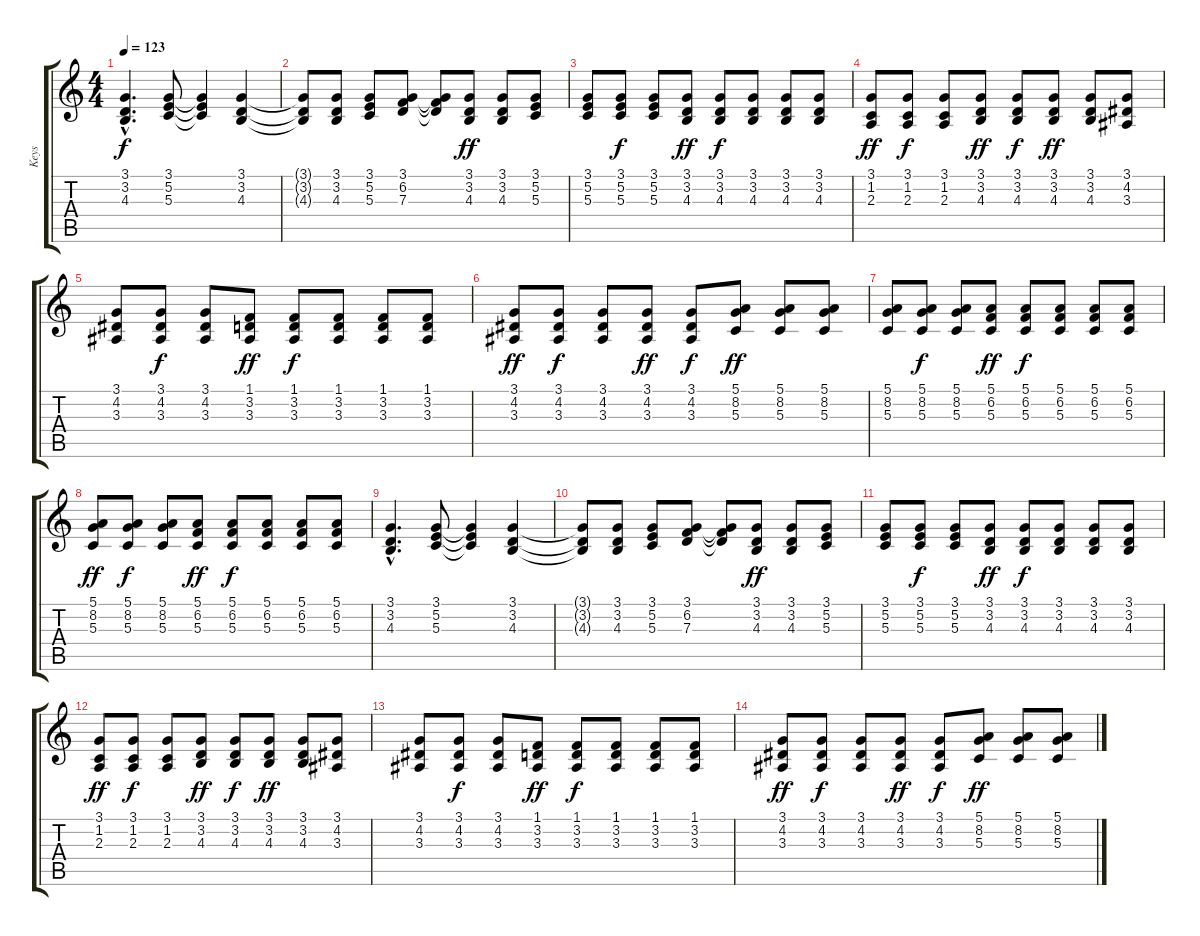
\track ("Keys" "Keys") {instrument electricgrandpiano}
\staff {score tabs}
\tuning (E4 B3 G3 D3 A2 E2) {hide}
\ts (4 4)
\tempo 123
\clef g2
\ks c
(3.1{hac} 3.2{hac} 4.3{hac}).4{d dy f} (3.1 5.2 5.3).8 (3.1{t} 5.2{t} 5.3{t}).4 (3.1 3.2 4.3).4 |
(3.1{t} 3.2{t} 4.3{t}).8 (3.1 3.2 4.3).8 (3.1 5.2 5.3).8 (3.1 6.2 7.3).8 (3.1{t} 6.2{t} 7.3{t}).8 (3.1 3.2 4.3).8{dy ff} (3.1 3.2 4.3).8 (3.1 5.2 5.3).8 |
(3.1 5.2 5.3).8 (3.1 5.2 5.3).8{dy f} (3.1 5.2 5.3).8 (3.1 3.2 4.3).8{dy ff} (3.1 3.2 4.3).8{dy f} (3.1 3.2 4.3).8 (3.1 3.2 4.3).8 (3.1 3.2 4.3).8 |
(3.1 1.2 2.3).8{dy ff} (3.1 1.2 2.3).8{dy f} (3.1 1.2 2.3).8 (3.1 3.2 4.3).8{dy ff} (3.1 3.2 4.3).8{dy f} (3.1 3.2 4.3).8{dy ff} (3.1 3.2 4.3).8 (3.1 4.2 3.3).8 |
(3.1 4.2 3.3).8 (3.1 4.2 3.3).8{dy f} (3.1 4.2 3.3).8 (1.1 3.2 3.3).8{dy ff} (1.1 3.2 3.3).8{dy f} (1.1 3.2 3.3).8 (1.1 3.2 3.3).8 (1.1 3.2 3.3).8 |
(3.1 4.2 3.3).8{dy ff} (3.1 4.2 3.3).8{dy f} (3.1 4.2 3.3).8 (3.1 4.2 3.3).8{dy ff} (3.1 4.2 3.3).8{dy f} (5.1 8.2 5.3).8{dy ff} (5.1 8.2 5.3).8 (5.1 8.2 5.3).8 |
(5.1 8.2 5.3).8 (5.1 8.2 5.3).8{dy f} (5.1 8.2 5.3).8 (5.1 6.2 5.3).8{dy ff} (5.1 6.2 5.3).8{dy f} (5.1 6.2 5.3).8 (5.1 6.2 5.3).8 (5.1 6.2 5.3).8 |
(5.1 8.2 5.3).8{dy ff} (5.1 8.2 5.3).8{dy f} (5.1 8.2 5.3).8 (5.1 6.2 5.3).8{dy ff} (5.1 6.2 5.3).8{dy f} (5.1 6.2 5.3).8 (5.1 6.2 5.3).8 (5.1 6.2 5.3).8 |
(3.1{hac} 3.2{hac} 4.3{hac}).4{d} (3.1 5.2 5.3).8 (3.1{t} 5.2{t} 5.3{t}).4 (3.1 3.2 4.3).4 |
(3.1{t} 3.2{t} 4.3{t}).8 (3.1 3.2 4.3).8 (3.1 5.2 5.3).8 (3.1 6.2 7.3).8 (3.1{t} 6.2{t} 7.3{t}).8 (3.1 3.2 4.3).8{dy ff} (3.1 3.2 4.3).8 (3.1 5.2 5.3).8 |
(3.1 5.2 5.3).8 (3.1 5.2 5.3).8{dy f} (3.1 5.2 5.3).8 (3.1 3.2 4.3).8{dy ff} (3.1 3.2 4.3).8{dy f} (3.1 3.2 4.3).8 (3.1 3.2 4.3).8 (3.1 3.2 4.3).8 |
(3.1 1.2 2.3).8{dy ff} (3.1 1.2 2.3).8{dy f} (3.1 1.2 2.3).8 (3.1 3.2 4.3).8{dy ff} (3.1 3.2 4.3).8{dy f} (3.1 3.2 4.3).8{dy ff} (3.1 3.2 4.3).8 (3.1 4.2 3.3).8 |
(3.1 4.2 3.3).8 (3.1 4.2 3.3).8{dy f} (3.1 4.2 3.3).8 (1.1 3.2 3.3).8{dy ff} (1.1 3.2 3.3).8{dy f} (1.1 3.2 3.3).8 (1.1 3.2 3.3).8 (1.1 3.2 3.3).8 |
(3.1 4.2 3.3).8{dy ff} (3.1 4.2 3.3).8{dy f} (3.1 4.2 3.3).8 (3.1 4.2 3.3).8{dy ff} (3.1 4.2 3.3).8{dy f} (5.1 8.2 5.3).8{dy ff} (5.1 8.2 5.3).8 (5.1 8.2 5.3).8
